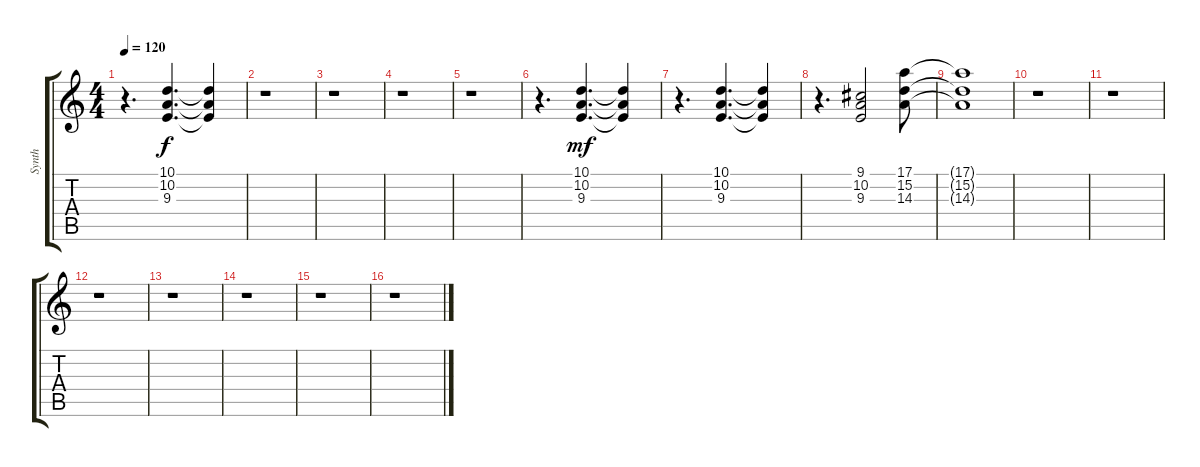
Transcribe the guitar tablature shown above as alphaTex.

\track ("Synth" "Synth") {instrument lead2sawtooth}
\staff {score tabs}
\tuning (E4 B3 G3 D3 A2 E2) {hide}
\ts (4 4)
\tempo 120
\clef g2
\ks c
r.4{d dy f} (10.1 10.2 9.3).4{d} (10.1{t} 10.2{t} 9.3{t}).4 |
r.1 |
r.1 |
r.1 |
r.1 |
r.4{d} (10.1 10.2 9.3).4{d dy mf} (10.1{t} 10.2{t} 9.3{t}).4 |
r.4{d} (10.1 10.2 9.3).4{d} (10.1{t} 10.2{t} 9.3{t}).4 |
r.4{d} (9.1 10.2 9.3).2 (17.1 15.2 14.3).8 |
(17.1{t} 15.2{t} 14.3{t}).1 |
r.1 |
r.1 |
r.1 |
r.1 |
r.1 |
r.1 |
r.1
